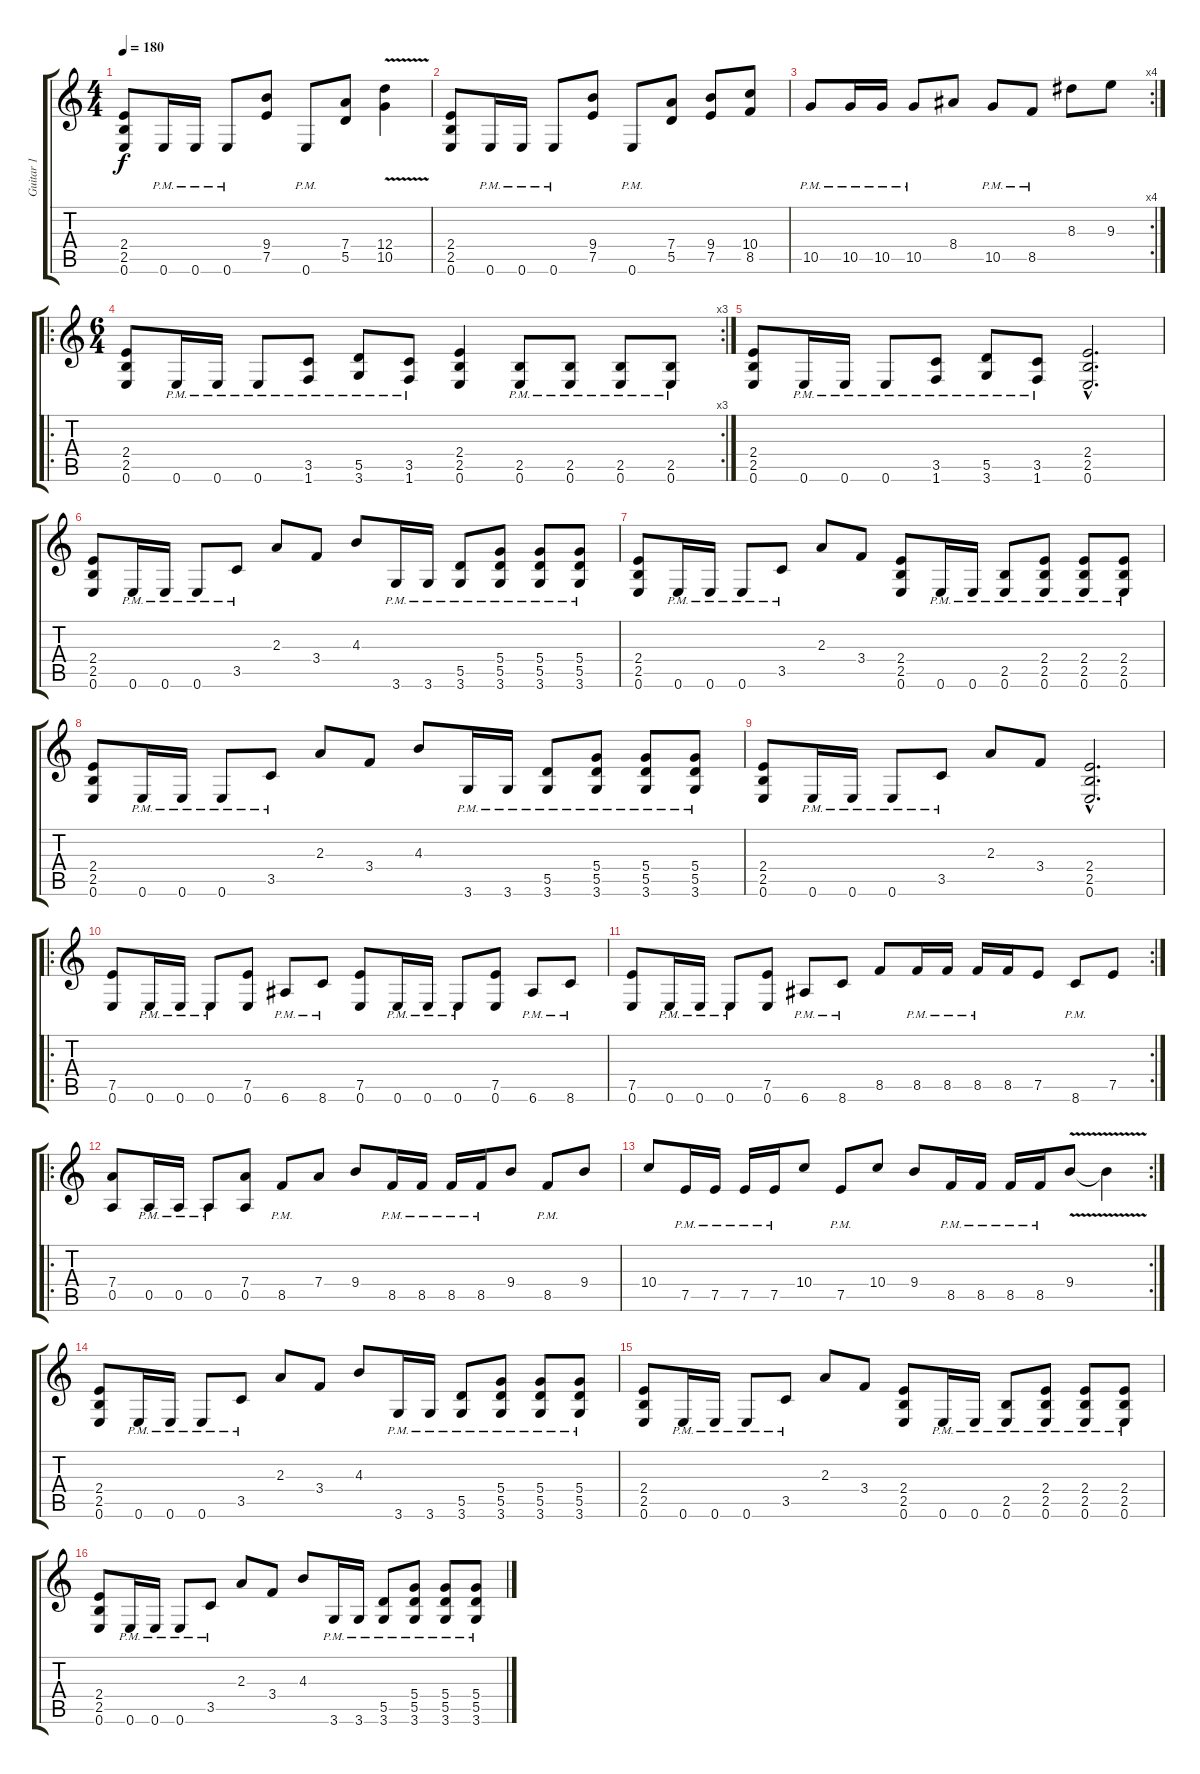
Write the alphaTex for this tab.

\track ("Guitar 1" "Guitar 1") {instrument distortionguitar}
\staff {score tabs}
\tuning (E4 B3 G3 D3 A2 E2) {hide}
\ts (4 4)
\tempo 180
\clef g2
\ks c
(2.4 2.5 0.6).8{dy f} 0.6{pm}.16 0.6{pm}.16 0.6{pm}.8 (9.4 7.5).8 0.6{pm}.8 (7.4 5.5).8 (12.4{v} 10.5{v}).4 |
(2.4 2.5 0.6).8 0.6{pm}.16 0.6{pm}.16 0.6{pm}.8 (9.4 7.5).8 0.6{pm}.8 (7.4 5.5).8 (9.4 7.5).8 (10.4 8.5).8 |
\rc 4
10.5{pm}.8 10.5{pm}.16 10.5{pm}.16 10.5{pm}.8 8.4.8 10.5{pm}.8 8.5{pm}.8 8.3.8 9.3.8 |
\ro
\rc 3
\ts (6 4)
(2.4 2.5 0.6).8 0.6{pm}.16 0.6{pm}.16 0.6{pm}.8 (3.5{pm} 1.6{pm}).8 (5.5{pm} 3.6{pm}).8 (3.5{pm} 1.6{pm}).8 (2.4 2.5 0.6).4 (2.5{pm} 0.6{pm}).8 (2.5{pm} 0.6{pm}).8 (2.5{pm} 0.6{pm}).8 (2.5{pm} 0.6{pm}).8 |
(2.4 2.5 0.6).8 0.6{pm}.16 0.6{pm}.16 0.6{pm}.8 (3.5{pm} 1.6{pm}).8 (5.5{pm} 3.6{pm}).8 (3.5{pm} 1.6{pm}).8 (2.4{hac} 2.5{hac} 0.6{hac}).2{d} |
(2.4 2.5 0.6).8 0.6{pm}.16 0.6{pm}.16 0.6{pm}.8 3.5{pm}.8 2.3.8 3.4.8 4.3.8 3.6{pm}.16 3.6{pm}.16 (5.5{pm} 3.6{pm}).8 (5.4{pm} 5.5{pm} 3.6{pm}).8 (5.4{pm} 5.5{pm} 3.6{pm}).8 (5.4{pm} 5.5{pm} 3.6{pm}).8 |
(2.4 2.5 0.6).8 0.6{pm}.16 0.6{pm}.16 0.6{pm}.8 3.5{pm}.8 2.3.8 3.4.8 (2.4 2.5 0.6).8 0.6{pm}.16 0.6{pm}.16 (2.5{pm} 0.6{pm}).8 (2.4{pm} 2.5{pm} 0.6{pm}).8 (2.4{pm} 2.5{pm} 0.6{pm}).8 (2.4{pm} 2.5{pm} 0.6{pm}).8 |
(2.4 2.5 0.6).8 0.6{pm}.16 0.6{pm}.16 0.6{pm}.8 3.5{pm}.8 2.3.8 3.4.8 4.3.8 3.6{pm}.16 3.6{pm}.16 (5.5{pm} 3.6{pm}).8 (5.4{pm} 5.5{pm} 3.6{pm}).8 (5.4{pm} 5.5{pm} 3.6{pm}).8 (5.4{pm} 5.5{pm} 3.6{pm}).8 |
(2.4 2.5 0.6).8 0.6{pm}.16 0.6{pm}.16 0.6{pm}.8 3.5{pm}.8 2.3.8 3.4.8 (2.4{hac} 2.5{hac} 0.6{hac}).2{d} |
\ro
(7.5 0.6).8 0.6{pm}.16 0.6{pm}.16 0.6{pm}.8 (7.5 0.6).8 6.6{pm}.8 8.6{pm}.8 (7.5 0.6).8 0.6{pm}.16 0.6{pm}.16 0.6{pm}.8 (7.5 0.6).8 6.6{pm}.8 8.6{pm}.8 |
\rc 2
(7.5 0.6).8 0.6{pm}.16 0.6{pm}.16 0.6{pm}.8 (7.5 0.6).8 6.6{pm}.8 8.6{pm}.8 8.5.8 8.5{pm}.16 8.5{pm}.16 8.5{pm}.16 8.5.16 7.5.8 8.6{pm}.8 7.5.8 |
\ro
(7.4 0.5).8 0.5{pm}.16 0.5{pm}.16 0.5{pm}.8 (7.4 0.5).8 8.5{pm}.8 7.4.8 9.4.8 8.5{pm}.16 8.5{pm}.16 8.5{pm}.16 8.5{pm}.16 9.4.8 8.5{pm}.8 9.4.8 |
\rc 2
10.4.8 7.5{pm}.16 7.5{pm}.16 7.5{pm}.16 7.5{pm}.16 10.4.8 7.5{pm}.8 10.4.8 9.4.8 8.5{pm}.16 8.5{pm}.16 8.5{pm}.16 8.5{pm}.16 9.4{v}.8 9.4{t}.4 |
(2.4 2.5 0.6).8 0.6{pm}.16 0.6{pm}.16 0.6{pm}.8 3.5{pm}.8 2.3.8 3.4.8 4.3.8 3.6{pm}.16 3.6{pm}.16 (5.5{pm} 3.6{pm}).8 (5.4{pm} 5.5{pm} 3.6{pm}).8 (5.4{pm} 5.5{pm} 3.6{pm}).8 (5.4{pm} 5.5{pm} 3.6{pm}).8 |
(2.4 2.5 0.6).8 0.6{pm}.16 0.6{pm}.16 0.6{pm}.8 3.5{pm}.8 2.3.8 3.4.8 (2.4 2.5 0.6).8 0.6{pm}.16 0.6{pm}.16 (2.5{pm} 0.6{pm}).8 (2.4{pm} 2.5{pm} 0.6{pm}).8 (2.4{pm} 2.5{pm} 0.6{pm}).8 (2.4{pm} 2.5{pm} 0.6{pm}).8 |
(2.4 2.5 0.6).8 0.6{pm}.16 0.6{pm}.16 0.6{pm}.8 3.5{pm}.8 2.3.8 3.4.8 4.3.8 3.6{pm}.16 3.6{pm}.16 (5.5{pm} 3.6{pm}).8 (5.4{pm} 5.5{pm} 3.6{pm}).8 (5.4{pm} 5.5{pm} 3.6{pm}).8 (5.4{pm} 5.5{pm} 3.6{pm}).8
